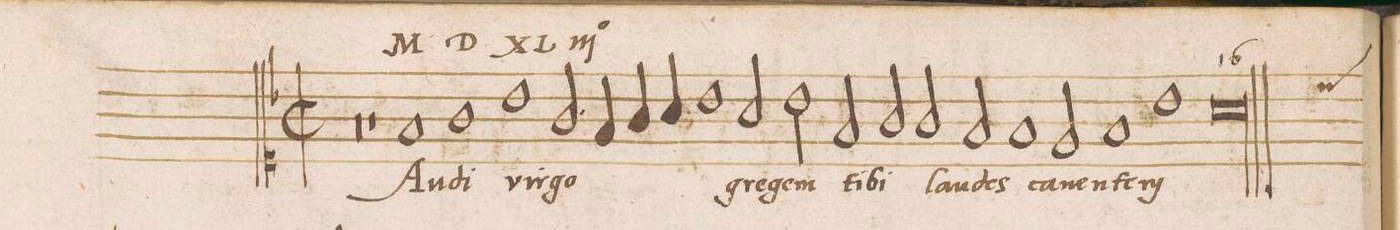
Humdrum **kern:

**kern	**text
*I"DISCANTVS	*
*clefC1	*
*k[b-]	*
*met(C|)	*
*M2/1	*
0r	.
=2-	=2-
1r	.
1f	Au-
=3-	=3-
1g	-di
1b-	vir-
=4-	=4-
2.g/	-go
4f/	.
4g/	.
4a/	.
1b-\	.
=5-	=5-
2a/	gre-
2b-\	-gem
2f/	ti-
=6-	=6-
2g/	-bi
2g/	lau-
2f/	-des
1f/	ca-
=7-	=7-
2e/	-nen-
1f	-tem
=8-	=8-
1b-	.
[1al	.
=9-	=9-
*custos:cc	*
0a]	.
=10||	=10||
*-	*-
